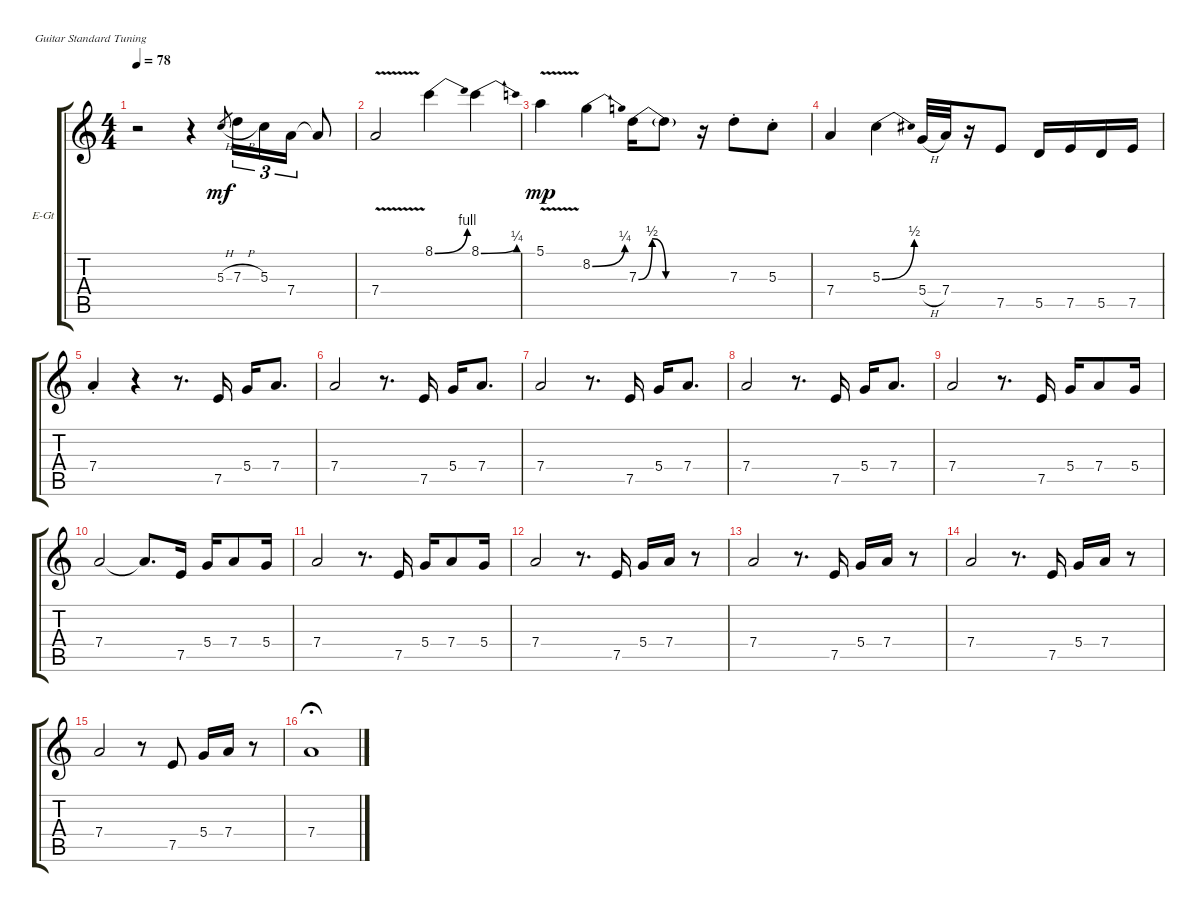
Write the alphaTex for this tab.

\defaultSystemsLayout 4
\bracketExtendMode groupsimilarinstruments
\firstSystemTrackNameOrientation horizontal
\otherSystemsTrackNameOrientation horizontal
\track ("Electric Guitar" "E-Gt") {instrument electricguitarclean}
\staff {score tabs}
\tuning (E4 B3 G3 D3 A2 E2)
\ts (4 4)
\tempo 78
\clef g2
\ks c
r.2{dy mf} r.4 5.3{h}.8{gr} 7.3{h}.16{tu (3 2)} 5.3.16{tu (3 2)} 7.4.16{tu (3 2)} 7.4{t}.8 |
7.4{v}.2 8.1{be (bend 0 0 15 4)}.4 8.1{be (bend 0 0 15.6 1)}.4 |
5.1{v}.4{dy mp} 8.2{be (bend 0 0 15.6 1)}.4 7.3{be (bendrelease 0 0 10.2 2 20.4 2 58.8 0)}.16 7.3{be (hold 0 0 60 0) t}.8 r.16 7.3{st}.8 5.3{st}.8 |
7.4.4 5.3{be (bend 0 0 15 2)}.4 5.4{h}.32 7.4.32 r.16 7.5.8 5.5.16 7.5.16 5.5.16 7.5.16 |
7.4{st}.4 r.4 r.8{d} 7.5.16 5.4.16 7.4.8{d} |
7.4.2 r.8{d} 7.5.16 5.4.16 7.4.8{d} |
7.4.2 r.8{d} 7.5.16 5.4.16 7.4.8{d} |
7.4.2 r.8{d} 7.5.16 5.4.16 7.4.8{d} |
7.4.2 r.8{d} 7.5.16 5.4.16 7.4.8 5.4.16 |
7.4.2 7.4{t}.8{d} 7.5.16 5.4.16 7.4.8 5.4.16 |
7.4.2 r.8{d} 7.5.16 5.4.16 7.4.8 5.4.16 |
7.4.2 r.8{d} 7.5.16 5.4.16 7.4.16 r.8 |
7.4.2 r.8{d} 7.5.16 5.4.16 7.4.16 r.8 |
7.4.2 r.8{d} 7.5.16 5.4.16 7.4.16 r.8 |
7.4.2 r.8 7.5.8 5.4.16 7.4.16 r.8 |
7.4.1{fermata (medium 0.7)}
